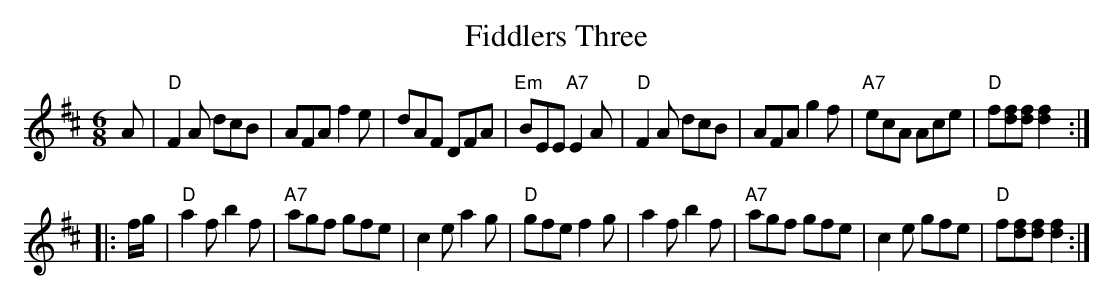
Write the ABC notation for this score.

X:1
T:Fiddlers Three
M:6/8
L:1/8
K:D
A |\
"D"F2A dcB | AFA f2e | dAF DFA | "Em"BEE "A7"E2A |\
"D"F2A dcB | AFA g2f | "A7"ecA Ace | "D"f[df][df] [d2f2] :|
|: f/g/ |\
"D"a2f b2f | "A7"agf gfe | c2e a2g | "D"gfe f2g |\
a2f b2f | "A7"agf gfe | c2e gfe | "D"f[df][df] [d2f2] :|]
